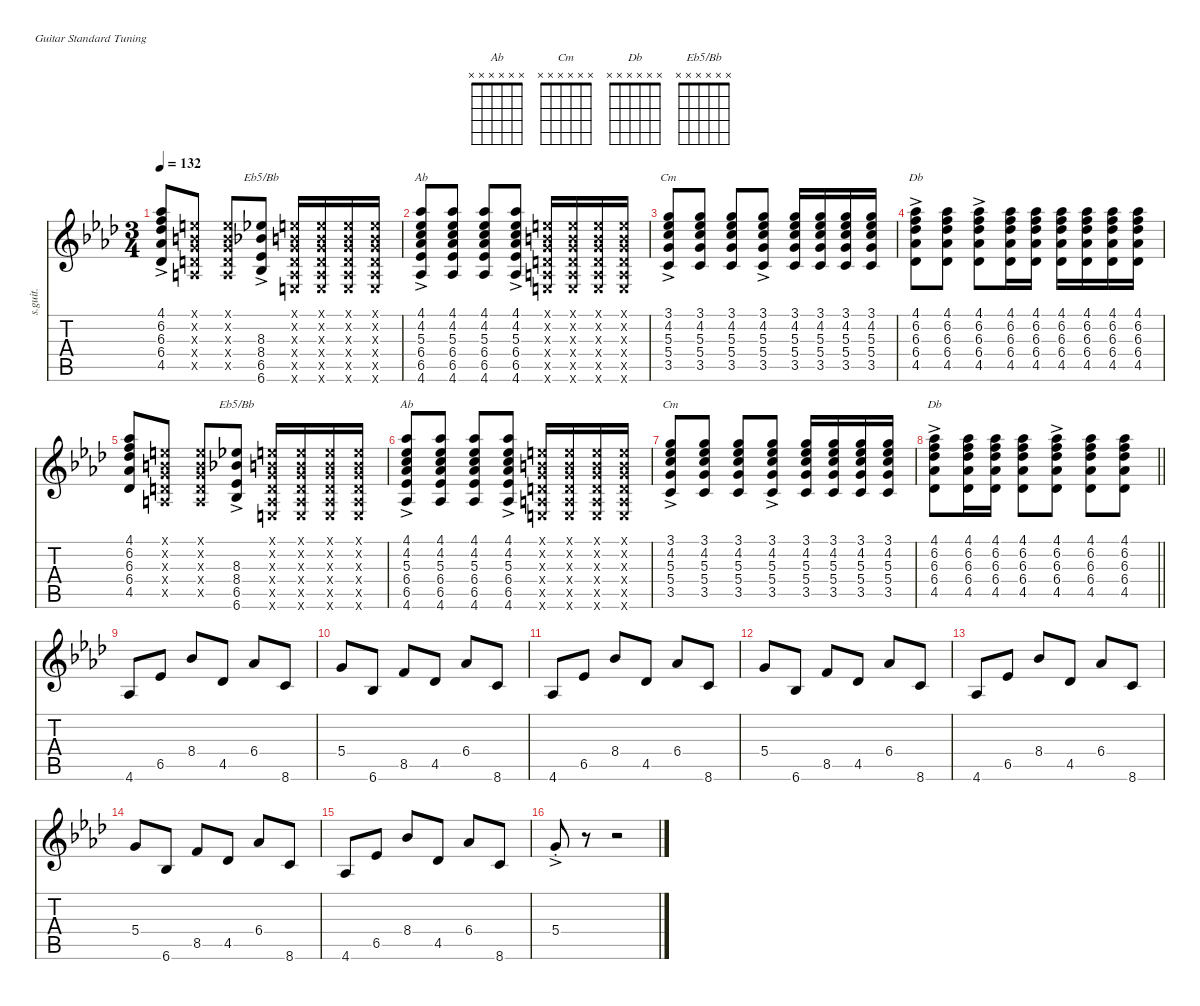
\defaultSystemsLayout 4
\hideDynamics
\bracketExtendMode nobrackets
\otherSystemsTrackNameOrientation horizontal
\track ("Dave Matthews" "s.guit.") {defaultSystemsLayout 8 instrument acousticguitarsteel}
\staff {score tabs}
\tuning (E4 B3 G3 D3 A2 E2)
\chord ("Ab" x x x x x x)
\chord ("Cm" x x x x x x)
\chord ("Db" x x x x x x)
\chord ("Eb5/Bb" x x x x x x)
\ts (3 4)
\tempo 132
\clef g2
\ks ab
(4.1{ac acc b} 6.2{ac acc forcenatural} 6.3{ac acc b} 6.4{ac acc b} 4.5{ac acc b}).8{dy mf beam Up} (0.1{x acc forcenatural} 0.2{x acc forcenatural} 0.3{x acc forcenatural} 0.4{x acc forcenatural} 0.5{x acc forcenatural}).8{dy mp beam Up} (0.1{x acc forcenatural} 0.2{x acc forcenatural} 0.3{x acc forcenatural} 0.4{x acc forcenatural} 0.5{x acc forcenatural}).8{beam Up} (8.3{ac acc b} 8.4{ac acc b} 6.5{ac acc b} 6.6{ac acc b}).8{ch "Eb5/Bb" dy mf beam Up} (0.1{x acc forcenatural} 0.2{x acc forcenatural} 0.3{x acc forcenatural} 0.4{x acc forcenatural} 0.5{x acc forcenatural} 0.6{x acc forcenatural}).16{dy mp beam Up} (0.1{x acc forcenatural} 0.2{x acc forcenatural} 0.3{x acc forcenatural} 0.4{x acc forcenatural} 0.5{x acc forcenatural} 0.6{x acc forcenatural}).16{beam Up} (0.1{x acc forcenatural} 0.2{x acc forcenatural} 0.3{x acc forcenatural} 0.4{x acc forcenatural} 0.5{x acc forcenatural} 0.6{x acc forcenatural}).16{beam Up} (0.1{x acc forcenatural} 0.2{x acc forcenatural} 0.3{x acc forcenatural} 0.4{x acc forcenatural} 0.5{x acc forcenatural} 0.6{x acc forcenatural}).16{beam Up} |
(4.1{ac acc b} 4.2{ac acc b} 5.3{ac acc forcenatural} 6.4{ac acc b} 6.5{ac acc b} 4.6{ac acc b}).8{ch "Ab" dy mf beam Up} (4.1{acc b} 4.2{acc b} 5.3{acc forcenatural} 6.4{acc b} 6.5{acc b} 4.6{acc b}).8{dy mp beam Up} (4.1{acc b} 4.2{acc b} 5.3{acc forcenatural} 6.4{acc b} 6.5{acc b} 4.6{acc b}).8{beam Up} (4.1{ac acc b} 4.2{ac acc b} 5.3{ac acc forcenatural} 6.4{ac acc b} 6.5{ac acc b} 4.6{ac acc b}).8{dy mf beam Up} (0.1{x acc forcenatural} 0.2{x acc forcenatural} 0.3{x acc forcenatural} 0.4{x acc forcenatural} 0.5{x acc forcenatural} 0.6{x acc forcenatural}).16{dy mp beam Up} (0.1{x acc forcenatural} 0.2{x acc forcenatural} 0.3{x acc forcenatural} 0.4{x acc forcenatural} 0.5{x acc forcenatural} 0.6{x acc forcenatural}).16{beam Up} (0.1{x acc forcenatural} 0.2{x acc forcenatural} 0.3{x acc forcenatural} 0.4{x acc forcenatural} 0.5{x acc forcenatural} 0.6{x acc forcenatural}).16{beam Up} (0.1{x acc forcenatural} 0.2{x acc forcenatural} 0.3{x acc forcenatural} 0.4{x acc forcenatural} 0.5{x acc forcenatural} 0.6{x acc forcenatural}).16{beam Up} |
(3.1{ac acc forcenatural} 4.2{ac acc b} 5.3{ac acc forcenatural} 5.4{ac acc forcenatural} 3.5{ac acc forcenatural}).8{ch "Cm" dy mf beam Up} (3.1{acc forcenatural} 4.2{acc b} 5.3{acc forcenatural} 5.4{acc forcenatural} 3.5{acc forcenatural}).8{dy mp beam Up} (3.1{acc forcenatural} 4.2{acc b} 5.3{acc forcenatural} 5.4{acc forcenatural} 3.5{acc forcenatural}).8{beam Up} (3.1{ac acc forcenatural} 4.2{ac acc b} 5.3{ac acc forcenatural} 5.4{ac acc forcenatural} 3.5{ac acc forcenatural}).8{dy mf beam Up} (3.1{acc forcenatural} 4.2{acc b} 5.3{acc forcenatural} 5.4{acc forcenatural} 3.5{acc forcenatural}).16{dy mp beam Up} (3.1{acc forcenatural} 4.2{acc b} 5.3{acc forcenatural} 5.4{acc forcenatural} 3.5{acc forcenatural}).16{beam Up} (3.1{acc forcenatural} 4.2{acc b} 5.3{acc forcenatural} 5.4{acc forcenatural} 3.5{acc forcenatural}).16{beam Up} (3.1{acc forcenatural} 4.2{acc b} 5.3{acc forcenatural} 5.4{acc forcenatural} 3.5{acc forcenatural}).16{beam Up} |
(4.1{ac acc b} 6.2{ac acc forcenatural} 6.3{ac acc b} 6.4{ac acc b} 4.5{ac acc b}).8{ch "Db" dy mf beam Down} (4.1{acc b} 6.2{acc forcenatural} 6.3{acc b} 6.4{acc b} 4.5{acc b}).8{dy mp beam Down} (4.1{ac acc b} 6.2{ac acc forcenatural} 6.3{ac acc b} 6.4{ac acc b} 4.5{ac acc b}).8{dy mf beam Down} (4.1{acc b} 6.2{acc forcenatural} 6.3{acc b} 6.4{acc b} 4.5{acc b}).16{dy mp beam Down} (4.1{acc b} 6.2{acc forcenatural} 6.3{acc b} 6.4{acc b} 4.5{acc b}).16{beam Down} (4.1{acc b} 6.2{acc forcenatural} 6.3{acc b} 6.4{acc b} 4.5{acc b}).16{beam Down} (4.1{acc b} 6.2{acc forcenatural} 6.3{acc b} 6.4{acc b} 4.5{acc b}).16{beam Down} (4.1{acc b} 6.2{acc forcenatural} 6.3{acc b} 6.4{acc b} 4.5{acc b}).16{beam Down} (4.1{acc b} 6.2{acc forcenatural} 6.3{acc b} 6.4{acc b} 4.5{acc b}).16{beam Down} |
(4.1{acc b} 6.2{acc forcenatural} 6.3{acc b} 6.4{acc b} 4.5{acc b}).8{dy mf beam Up} (0.1{x acc forcenatural} 0.2{x acc forcenatural} 0.3{x acc forcenatural} 0.4{x acc forcenatural} 0.5{x acc forcenatural}).8{dy mp beam Up} (0.1{x acc forcenatural} 0.2{x acc forcenatural} 0.3{x acc forcenatural} 0.4{x acc forcenatural} 0.5{x acc forcenatural}).8{beam Up} (8.3{ac acc b} 8.4{ac acc b} 6.5{ac acc b} 6.6{ac acc b}).8{ch "Eb5/Bb" dy mf beam Up} (0.1{x acc forcenatural} 0.2{x acc forcenatural} 0.3{x acc forcenatural} 0.4{x acc forcenatural} 0.5{x acc forcenatural} 0.6{x acc forcenatural}).16{dy mp beam Up} (0.1{x acc forcenatural} 0.2{x acc forcenatural} 0.3{x acc forcenatural} 0.4{x acc forcenatural} 0.5{x acc forcenatural} 0.6{x acc forcenatural}).16{beam Up} (0.1{x acc forcenatural} 0.2{x acc forcenatural} 0.3{x acc forcenatural} 0.4{x acc forcenatural} 0.5{x acc forcenatural} 0.6{x acc forcenatural}).16{beam Up} (0.1{x acc forcenatural} 0.2{x acc forcenatural} 0.3{x acc forcenatural} 0.4{x acc forcenatural} 0.5{x acc forcenatural} 0.6{x acc forcenatural}).16{beam Up} |
(4.1{ac acc b} 4.2{ac acc b} 5.3{ac acc forcenatural} 6.4{ac acc b} 6.5{ac acc b} 4.6{ac acc b}).8{ch "Ab" dy mf beam Up} (4.1{acc b} 4.2{acc b} 5.3{acc forcenatural} 6.4{acc b} 6.5{acc b} 4.6{acc b}).8{dy mp beam Up} (4.1{acc b} 4.2{acc b} 5.3{acc forcenatural} 6.4{acc b} 6.5{acc b} 4.6{acc b}).8{beam Up} (4.1{ac acc b} 4.2{ac acc b} 5.3{ac acc forcenatural} 6.4{ac acc b} 6.5{ac acc b} 4.6{ac acc b}).8{dy mf beam Up} (0.1{x acc forcenatural} 0.2{x acc forcenatural} 0.3{x acc forcenatural} 0.4{x acc forcenatural} 0.5{x acc forcenatural} 0.6{x acc forcenatural}).16{dy mp beam Up} (0.1{x acc forcenatural} 0.2{x acc forcenatural} 0.3{x acc forcenatural} 0.4{x acc forcenatural} 0.5{x acc forcenatural} 0.6{x acc forcenatural}).16{beam Up} (0.1{x acc forcenatural} 0.2{x acc forcenatural} 0.3{x acc forcenatural} 0.4{x acc forcenatural} 0.5{x acc forcenatural} 0.6{x acc forcenatural}).16{beam Up} (0.1{x acc forcenatural} 0.2{x acc forcenatural} 0.3{x acc forcenatural} 0.4{x acc forcenatural} 0.5{x acc forcenatural} 0.6{x acc forcenatural}).16{beam Up} |
(3.1{ac acc forcenatural} 4.2{ac acc b} 5.3{ac acc forcenatural} 5.4{ac acc forcenatural} 3.5{ac acc forcenatural}).8{ch "Cm" dy mf beam Up} (3.1{acc forcenatural} 4.2{acc b} 5.3{acc forcenatural} 5.4{acc forcenatural} 3.5{acc forcenatural}).8{dy mp beam Up} (3.1{acc forcenatural} 4.2{acc b} 5.3{acc forcenatural} 5.4{acc forcenatural} 3.5{acc forcenatural}).8{beam Up} (3.1{ac acc forcenatural} 4.2{ac acc b} 5.3{ac acc forcenatural} 5.4{ac acc forcenatural} 3.5{ac acc forcenatural}).8{dy mf beam Up} (3.1{acc forcenatural} 4.2{acc b} 5.3{acc forcenatural} 5.4{acc forcenatural} 3.5{acc forcenatural}).16{dy mp beam Up} (3.1{acc forcenatural} 4.2{acc b} 5.3{acc forcenatural} 5.4{acc forcenatural} 3.5{acc forcenatural}).16{beam Up} (3.1{acc forcenatural} 4.2{acc b} 5.3{acc forcenatural} 5.4{acc forcenatural} 3.5{acc forcenatural}).16{beam Up} (3.1{acc forcenatural} 4.2{acc b} 5.3{acc forcenatural} 5.4{acc forcenatural} 3.5{acc forcenatural}).16{beam Up} |
\barLineRight lightlight
(4.1{ac acc b} 6.2{ac acc forcenatural} 6.3{ac acc b} 6.4{ac acc b} 4.5{ac acc b}).8{ch "Db" dy mf beam Down} (4.1{acc b} 6.2{acc forcenatural} 6.3{acc b} 6.4{acc b} 4.5{acc b}).16{dy mp beam Down} (4.1{acc b} 6.2{acc forcenatural} 6.3{acc b} 6.4{acc b} 4.5{acc b}).16{beam Down} (4.1{acc b} 6.2{acc forcenatural} 6.3{acc b} 6.4{acc b} 4.5{acc b}).8{beam Down} (4.1{ac acc b} 6.2{ac acc forcenatural} 6.3{ac acc b} 6.4{ac acc b} 4.5{ac acc b}).8{dy mf beam Down} (4.1{acc b} 6.2{acc forcenatural} 6.3{acc b} 6.4{acc b} 4.5{acc b}).8{dy mp beam Down} (4.1{acc b} 6.2{acc forcenatural} 6.3{acc b} 6.4{acc b} 4.5{acc b}).8{beam Down} |
4.6{acc b}.8{dy f beam Up} 6.5{acc b}.8{beam Up} 8.4{acc b}.8{beam Up} 4.5{acc b}.8{beam Up} 6.4{acc b}.8{beam Up} 8.6{acc forcenatural}.8{beam Up} |
5.4{acc forcenatural}.8{beam Up} 6.6{acc b}.8{beam Up} 8.5{acc forcenatural}.8{beam Up} 4.5{acc b}.8{beam Up} 6.4{acc b}.8{beam Up} 8.6{acc forcenatural}.8{beam Up} |
4.6{acc b}.8{beam Up} 6.5{acc b}.8{beam Up} 8.4{acc b}.8{beam Up} 4.5{acc b}.8{beam Up} 6.4{acc b}.8{beam Up} 8.6{acc forcenatural}.8{beam Up} |
5.4{acc forcenatural}.8{beam Up} 6.6{acc b}.8{beam Up} 8.5{acc forcenatural}.8{beam Up} 4.5{acc b}.8{beam Up} 6.4{acc b}.8{beam Up} 8.6{acc forcenatural}.8{beam Up} |
4.6{acc b}.8{beam Up} 6.5{acc b}.8{beam Up} 8.4{acc b}.8{beam Up} 4.5{acc b}.8{beam Up} 6.4{acc b}.8{beam Up} 8.6{acc forcenatural}.8{beam Up} |
5.4{acc forcenatural}.8{beam Up} 6.6{acc b}.8{beam Up} 8.5{acc forcenatural}.8{beam Up} 4.5{acc b}.8{beam Up} 6.4{acc b}.8{beam Up} 8.6{acc forcenatural}.8{beam Up} |
4.6{acc b}.8{beam Up} 6.5{acc b}.8{beam Up} 8.4{acc b}.8{beam Up} 4.5{acc b}.8{beam Up} 6.4{acc b}.8{beam Up} 8.6{acc forcenatural}.8{beam Up} |
5.4{ac st acc forcenatural}.8{dy ff beam Up} r.8{beam Up} r.2{beam Up}
